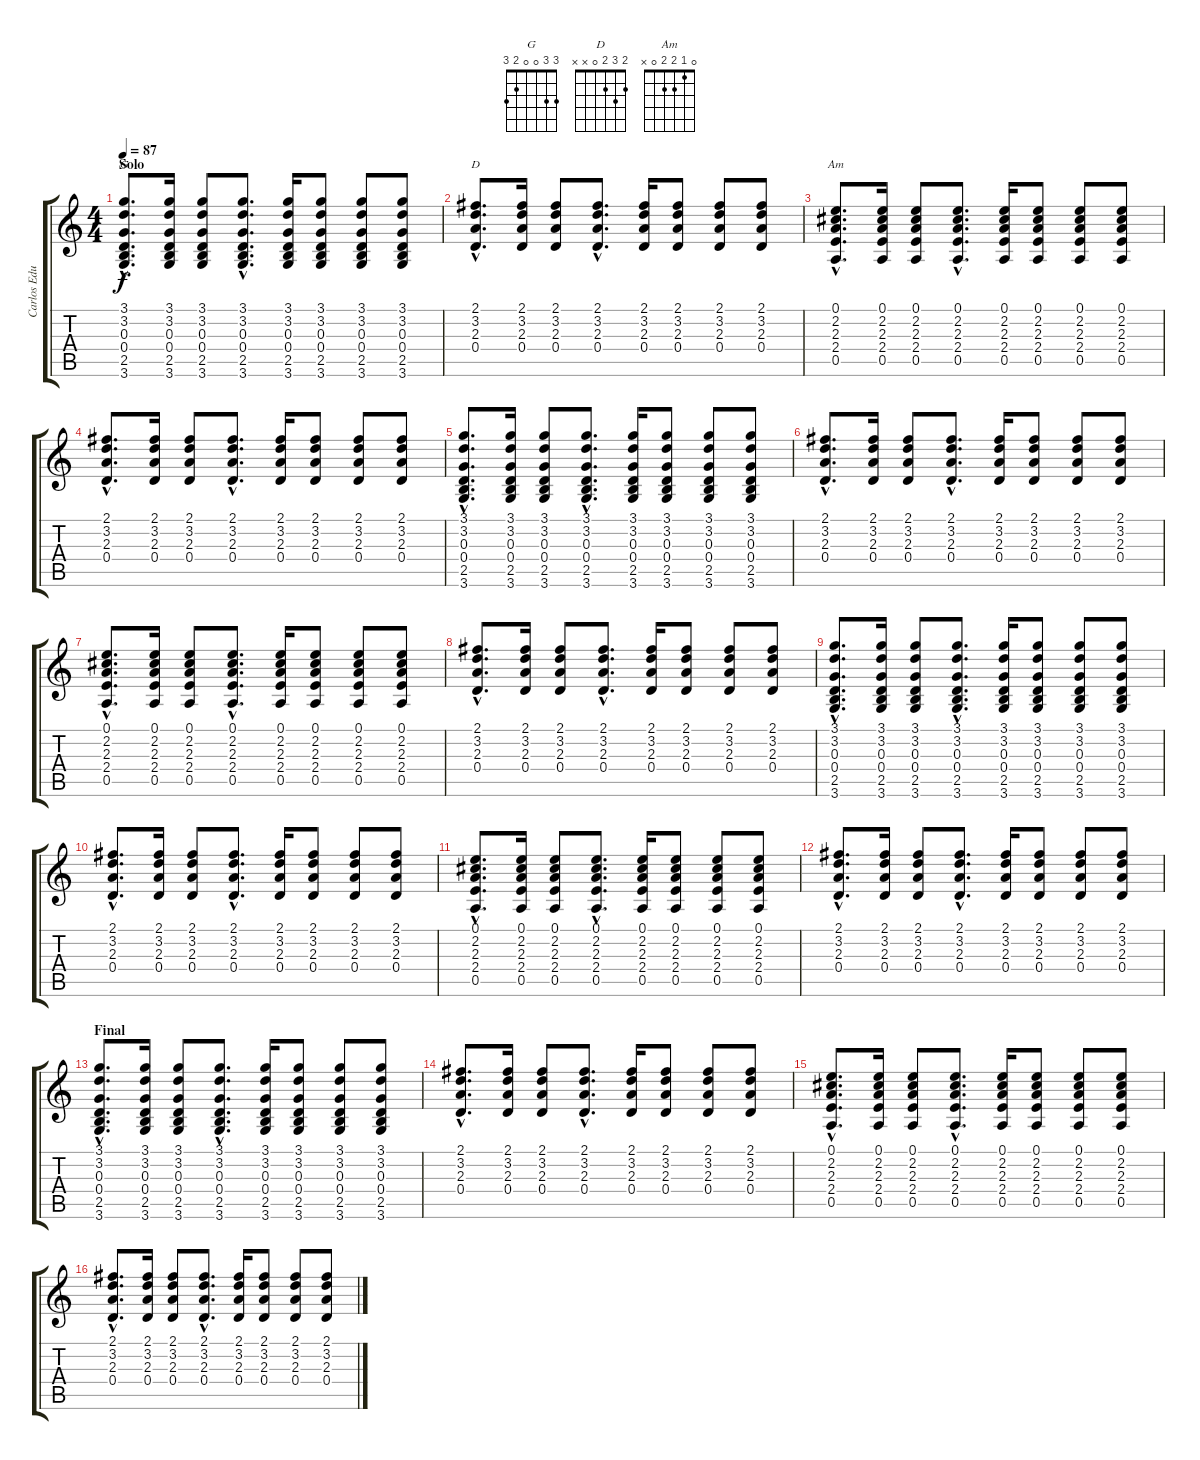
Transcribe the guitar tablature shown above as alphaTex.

\track ("Carlos Eduardo [Guit]" "Carlos Edu") {instrument electricguitarclean}
\staff {score tabs}
\tuning (E4 B3 G3 D3 A2 E2) {hide}
\chord ("G" 3 3 0 0 2 3)
\chord ("D" 2 3 2 0 x x)
\chord ("Am" 0 1 2 2 0 x)
\ts (4 4)
\section ("" "Solo")
\tempo 87
\clef g2
\ks c
(3.1{hac} 3.2{hac} 0.3{hac} 0.4{hac} 2.5{hac} 3.6{hac}).8{d ch "G" dy f} (3.1 3.2 0.3 0.4 2.5 3.6).16 (3.1 3.2 0.3 0.4 2.5 3.6).8 (3.1{hac} 3.2{hac} 0.3{hac} 0.4{hac} 2.5{hac} 3.6{hac}).8{d} (3.1 3.2 0.3 0.4 2.5 3.6).16 (3.1 3.2 0.3 0.4 2.5 3.6).8 (3.1 3.2 0.3 0.4 2.5 3.6).8 (3.1 3.2 0.3 0.4 2.5 3.6).8 |
(2.1{hac} 3.2{hac} 2.3{hac} 0.4{hac}).8{d ch "D"} (2.1 3.2 2.3 0.4).16 (2.1 3.2 2.3 0.4).8 (2.1{hac} 3.2{hac} 2.3{hac} 0.4{hac}).8{d} (2.1 3.2 2.3 0.4).16 (2.1 3.2 2.3 0.4).8 (2.1 3.2 2.3 0.4).8 (2.1 3.2 2.3 0.4).8 |
(0.1{hac} 2.2{hac} 2.3{hac} 2.4{hac} 0.5{hac}).8{d ch "Am"} (0.1 2.2 2.3 2.4 0.5).16 (0.1 2.2 2.3 2.4 0.5).8 (0.1{hac} 2.2{hac} 2.3{hac} 2.4{hac} 0.5{hac}).8{d} (0.1 2.2 2.3 2.4 0.5).16 (0.1 2.2 2.3 2.4 0.5).8 (0.1 2.2 2.3 2.4 0.5).8 (0.1 2.2 2.3 2.4 0.5).8 |
(2.1{hac} 3.2{hac} 2.3{hac} 0.4{hac}).8{d} (2.1 3.2 2.3 0.4).16 (2.1 3.2 2.3 0.4).8 (2.1{hac} 3.2{hac} 2.3{hac} 0.4{hac}).8{d} (2.1 3.2 2.3 0.4).16 (2.1 3.2 2.3 0.4).8 (2.1 3.2 2.3 0.4).8 (2.1 3.2 2.3 0.4).8 |
(3.1{hac} 3.2{hac} 0.3{hac} 0.4{hac} 2.5{hac} 3.6{hac}).8{d} (3.1 3.2 0.3 0.4 2.5 3.6).16 (3.1 3.2 0.3 0.4 2.5 3.6).8 (3.1{hac} 3.2{hac} 0.3{hac} 0.4{hac} 2.5{hac} 3.6{hac}).8{d} (3.1 3.2 0.3 0.4 2.5 3.6).16 (3.1 3.2 0.3 0.4 2.5 3.6).8 (3.1 3.2 0.3 0.4 2.5 3.6).8 (3.1 3.2 0.3 0.4 2.5 3.6).8 |
(2.1{hac} 3.2{hac} 2.3{hac} 0.4{hac}).8{d} (2.1 3.2 2.3 0.4).16 (2.1 3.2 2.3 0.4).8 (2.1{hac} 3.2{hac} 2.3{hac} 0.4{hac}).8{d} (2.1 3.2 2.3 0.4).16 (2.1 3.2 2.3 0.4).8 (2.1 3.2 2.3 0.4).8 (2.1 3.2 2.3 0.4).8 |
(0.1{hac} 2.2{hac} 2.3{hac} 2.4{hac} 0.5{hac}).8{d} (0.1 2.2 2.3 2.4 0.5).16 (0.1 2.2 2.3 2.4 0.5).8 (0.1{hac} 2.2{hac} 2.3{hac} 2.4{hac} 0.5{hac}).8{d} (0.1 2.2 2.3 2.4 0.5).16 (0.1 2.2 2.3 2.4 0.5).8 (0.1 2.2 2.3 2.4 0.5).8 (0.1 2.2 2.3 2.4 0.5).8 |
(2.1{hac} 3.2{hac} 2.3{hac} 0.4{hac}).8{d} (2.1 3.2 2.3 0.4).16 (2.1 3.2 2.3 0.4).8 (2.1{hac} 3.2{hac} 2.3{hac} 0.4{hac}).8{d} (2.1 3.2 2.3 0.4).16 (2.1 3.2 2.3 0.4).8 (2.1 3.2 2.3 0.4).8 (2.1 3.2 2.3 0.4).8 |
(3.1{hac} 3.2{hac} 0.3{hac} 0.4{hac} 2.5{hac} 3.6{hac}).8{d} (3.1 3.2 0.3 0.4 2.5 3.6).16 (3.1 3.2 0.3 0.4 2.5 3.6).8 (3.1{hac} 3.2{hac} 0.3{hac} 0.4{hac} 2.5{hac} 3.6{hac}).8{d} (3.1 3.2 0.3 0.4 2.5 3.6).16 (3.1 3.2 0.3 0.4 2.5 3.6).8 (3.1 3.2 0.3 0.4 2.5 3.6).8 (3.1 3.2 0.3 0.4 2.5 3.6).8 |
(2.1{hac} 3.2{hac} 2.3{hac} 0.4{hac}).8{d} (2.1 3.2 2.3 0.4).16 (2.1 3.2 2.3 0.4).8 (2.1{hac} 3.2{hac} 2.3{hac} 0.4{hac}).8{d} (2.1 3.2 2.3 0.4).16 (2.1 3.2 2.3 0.4).8 (2.1 3.2 2.3 0.4).8 (2.1 3.2 2.3 0.4).8 |
(0.1{hac} 2.2{hac} 2.3{hac} 2.4{hac} 0.5{hac}).8{d} (0.1 2.2 2.3 2.4 0.5).16 (0.1 2.2 2.3 2.4 0.5).8 (0.1{hac} 2.2{hac} 2.3{hac} 2.4{hac} 0.5{hac}).8{d} (0.1 2.2 2.3 2.4 0.5).16 (0.1 2.2 2.3 2.4 0.5).8 (0.1 2.2 2.3 2.4 0.5).8 (0.1 2.2 2.3 2.4 0.5).8 |
(2.1{hac} 3.2{hac} 2.3{hac} 0.4{hac}).8{d} (2.1 3.2 2.3 0.4).16 (2.1 3.2 2.3 0.4).8 (2.1{hac} 3.2{hac} 2.3{hac} 0.4{hac}).8{d} (2.1 3.2 2.3 0.4).16 (2.1 3.2 2.3 0.4).8 (2.1 3.2 2.3 0.4).8 (2.1 3.2 2.3 0.4).8 |
\section ("" "Final")
(3.1{hac} 3.2{hac} 0.3{hac} 0.4{hac} 2.5{hac} 3.6{hac}).8{d} (3.1 3.2 0.3 0.4 2.5 3.6).16 (3.1 3.2 0.3 0.4 2.5 3.6).8 (3.1{hac} 3.2{hac} 0.3{hac} 0.4{hac} 2.5{hac} 3.6{hac}).8{d} (3.1 3.2 0.3 0.4 2.5 3.6).16 (3.1 3.2 0.3 0.4 2.5 3.6).8 (3.1 3.2 0.3 0.4 2.5 3.6).8 (3.1 3.2 0.3 0.4 2.5 3.6).8 |
(2.1{hac} 3.2{hac} 2.3{hac} 0.4{hac}).8{d} (2.1 3.2 2.3 0.4).16 (2.1 3.2 2.3 0.4).8 (2.1{hac} 3.2{hac} 2.3{hac} 0.4{hac}).8{d} (2.1 3.2 2.3 0.4).16 (2.1 3.2 2.3 0.4).8 (2.1 3.2 2.3 0.4).8 (2.1 3.2 2.3 0.4).8 |
(0.1{hac} 2.2{hac} 2.3{hac} 2.4{hac} 0.5{hac}).8{d} (0.1 2.2 2.3 2.4 0.5).16 (0.1 2.2 2.3 2.4 0.5).8 (0.1{hac} 2.2{hac} 2.3{hac} 2.4{hac} 0.5{hac}).8{d} (0.1 2.2 2.3 2.4 0.5).16 (0.1 2.2 2.3 2.4 0.5).8 (0.1 2.2 2.3 2.4 0.5).8 (0.1 2.2 2.3 2.4 0.5).8 |
(2.1{hac} 3.2{hac} 2.3{hac} 0.4{hac}).8{d} (2.1 3.2 2.3 0.4).16 (2.1 3.2 2.3 0.4).8 (2.1{hac} 3.2{hac} 2.3{hac} 0.4{hac}).8{d} (2.1 3.2 2.3 0.4).16 (2.1 3.2 2.3 0.4).8 (2.1 3.2 2.3 0.4).8 (2.1 3.2 2.3 0.4).8
